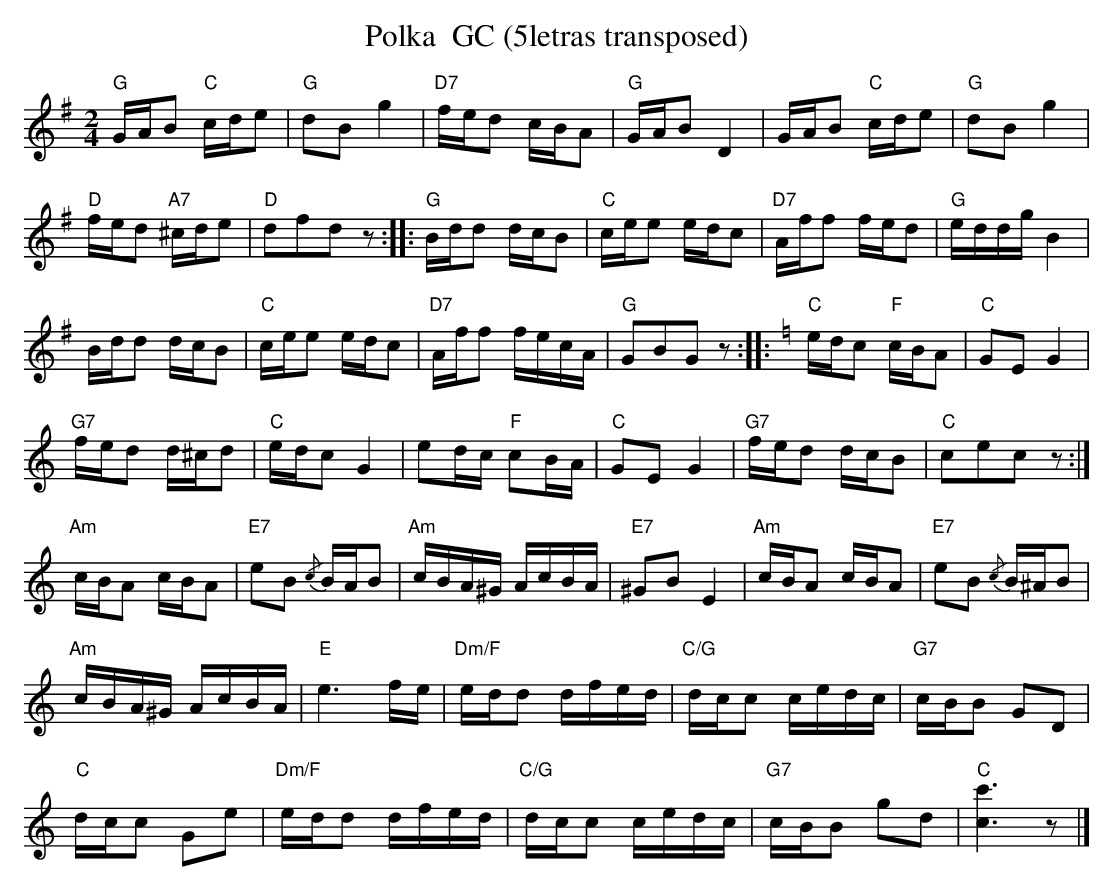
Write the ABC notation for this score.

X:1
T:Polka  GC (5letras transposed)
M:2/4
L:1/16
K:G transpose=3 %%MIDI gchordon
"G"GAB2 "C"cde2 | "G"d2B2g4 | "D7"fed2 cBA2 | "G"GAB2D4 | GAB2 "C"cde2 | "G"d2B2g4 |
"D"fed2 "A7"^cde2 | "D"d2f2d2z2 :: "G"Bdd2 dcB2 | "C"cee2 edc2 | "D7"Aff2 fed2 | "G"eddgB4 |
Bdd2 dcB2 | "C"cee2 edc2 | "D7"Aff2 fecA | "G"G2B2G2z2 :: [K:C] "C"edc2 "F"cBA2 | "C"G2E2 G4 |
"G7"fed2 d^cd2 | "C"edc2G4 | e2dc "F"c2BA | "C"G2E2 G4 | "G7"fed2 dcB2 | "C"c2e2c2z2 :|
"Am"cBA2 cBA2 | "E7"e2B2 {/c}BAB2 | "Am"cBA^G AcBA | "E7"^G2B2E4 | "Am"cBA2 cBA2 | "E7"e2B2 {/c}B^AB2 |
"Am"cBA^G AcBA | "E"e6fe | "Dm/F"edd2 dfed | "C/G"dcc2 cedc | "G7"cBB2 G2D2 |
"C"dcc2 G2e2 | "Dm/F"edd2 dfed | "C/G"dcc2 cedc | "G7"cBB2 g2d2 | "C"[c6c'6] z2 |]
